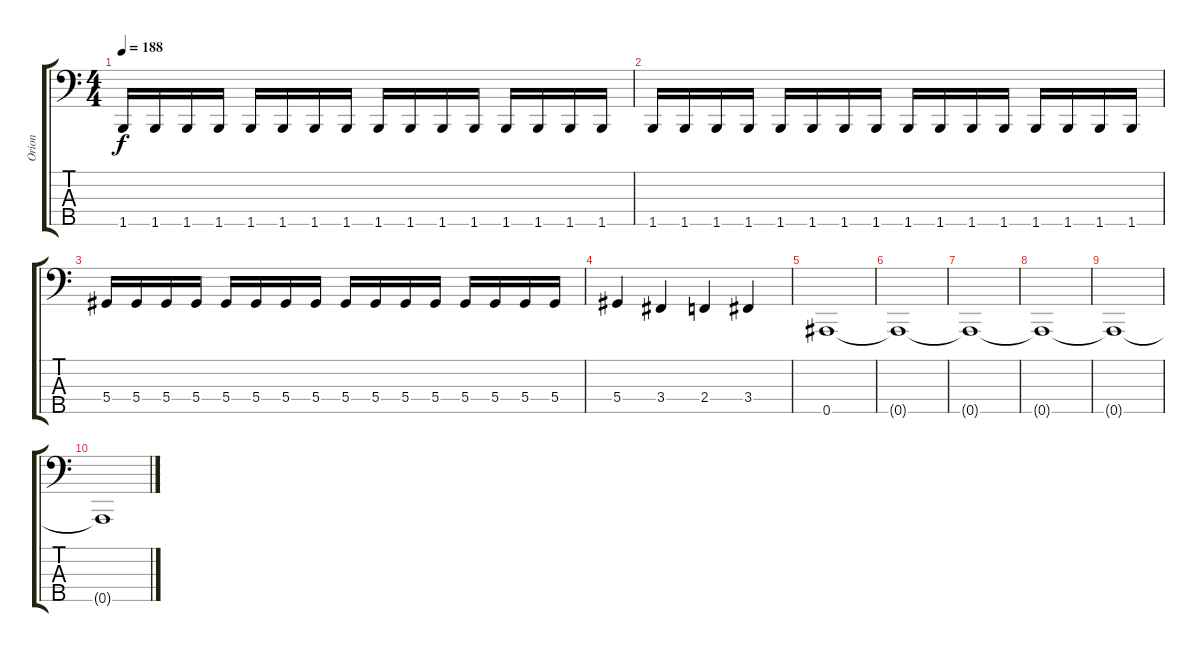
\track ("Orion" "Orion") {instrument electricbassfinger}
\staff {score tabs}
\tuning (Gb2 Db2 Ab1 Eb1 Bb0) {hide}
\ts (4 4)
\tempo 188
\clef f4
\ks c
1.5.16{dy f} 1.5.16 1.5.16 1.5.16 1.5.16 1.5.16 1.5.16 1.5.16 1.5.16 1.5.16 1.5.16 1.5.16 1.5.16 1.5.16 1.5.16 1.5.16 |
1.5.16 1.5.16 1.5.16 1.5.16 1.5.16 1.5.16 1.5.16 1.5.16 1.5.16 1.5.16 1.5.16 1.5.16 1.5.16 1.5.16 1.5.16 1.5.16 |
5.4.16 5.4.16 5.4.16 5.4.16 5.4.16 5.4.16 5.4.16 5.4.16 5.4.16 5.4.16 5.4.16 5.4.16 5.4.16 5.4.16 5.4.16 5.4.16 |
5.4.4 3.4.4 2.4.4 3.4.4 |
0.5.1 |
0.5{t}.1 |
0.5{t}.1 |
0.5{t}.1 |
0.5{t}.1 |
0.5{t}.1
